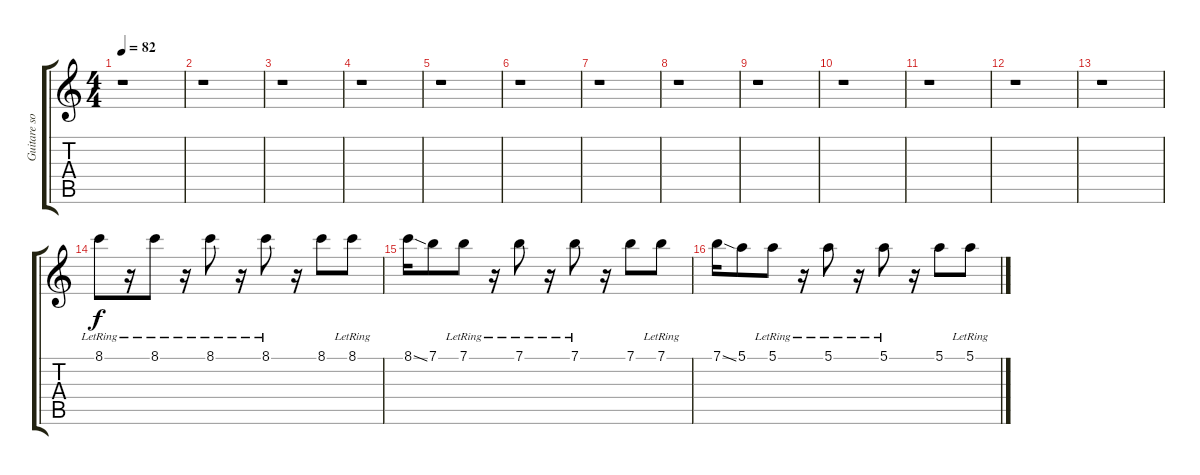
\track ("Guitare solo 1" "Guitare so") {instrument electricguitarjazz}
\staff {score tabs}
\tuning (E4 B3 G3 D3 A2 E2) {hide}
\ts (4 4)
\tempo 82
\clef g2
\ks c
r.1{dy f} |
r.1 |
r.1 |
r.1 |
r.1 |
r.1 |
r.1 |
r.1 |
r.1 |
r.1 |
r.1 |
r.1 |
r.1 |
8.1{lr}.8 r.16 8.1{lr}.8 r.16 8.1{lr}.8 r.16 8.1{lr}.8 r.16 8.1.8 8.1{lr}.8 |
8.1{ss}.16 7.1.8 7.1{lr}.8 r.16 7.1{lr}.8 r.16 7.1{lr}.8 r.16 7.1.8 7.1{lr}.8 |
7.1{ss}.16 5.1.8 5.1{lr}.8 r.16 5.1{lr}.8 r.16 5.1{lr}.8 r.16 5.1.8 5.1{lr}.8
